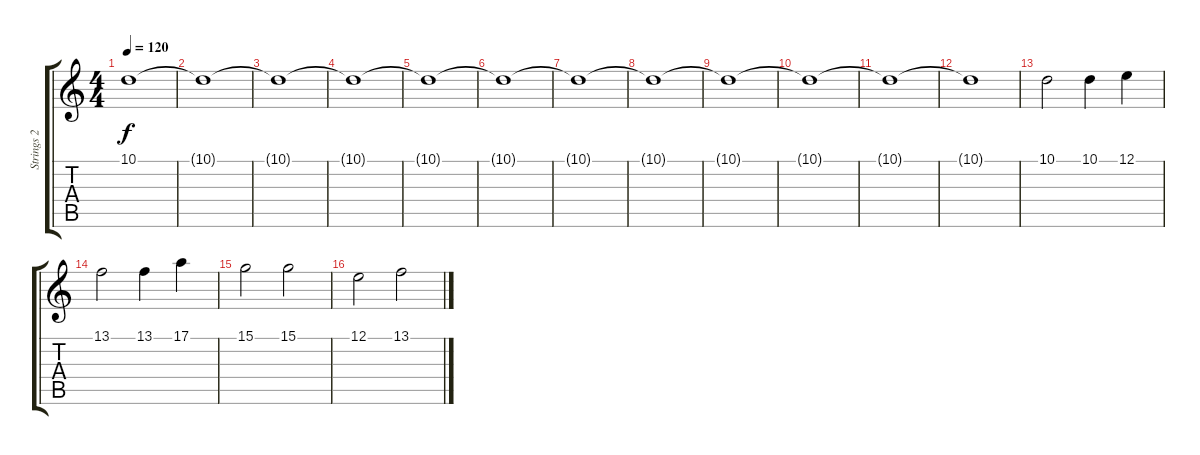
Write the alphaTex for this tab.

\track ("Strings 2" "Strings 2") {instrument stringensemble1}
\staff {score tabs}
\tuning (E4 B3 G3 D3 A2 E2) {hide}
\ts (4 4)
\tempo 120
\clef g2
\ks c
10.1{t}.1{dy f} |
10.1{t}.1 |
10.1{t}.1 |
10.1{t}.1 |
10.1{t}.1 |
10.1{t}.1 |
10.1{t}.1 |
10.1{t}.1 |
10.1{t}.1 |
10.1{t}.1 |
10.1{t}.1{volume 0} |
10.1{t}.1 |
10.1.2{volume 12 instrument flute} 10.1.4 12.1.4 |
13.1.2 13.1.4 17.1.4 |
15.1.2 15.1.2 |
12.1.2 13.1.2
